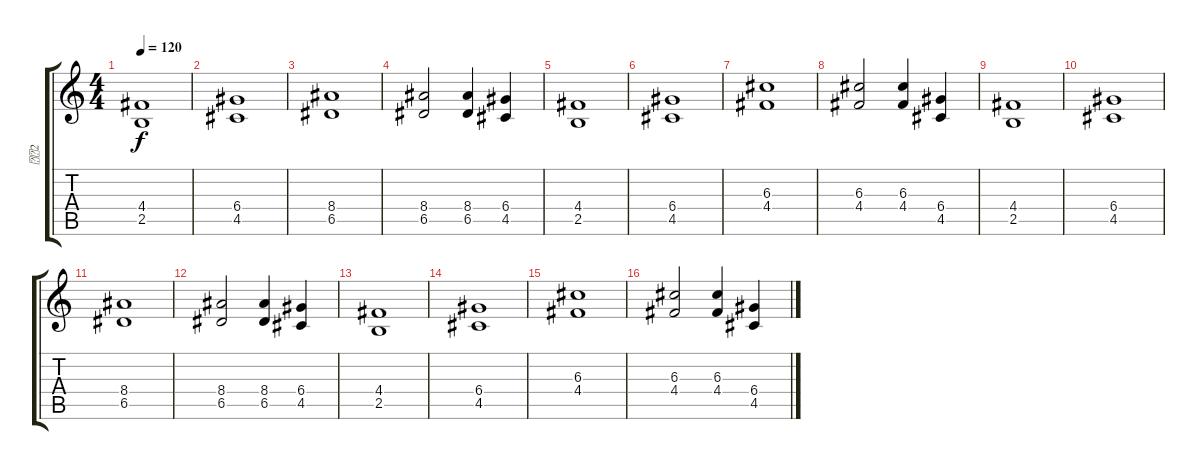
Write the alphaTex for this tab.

\track ("2" "2") {instrument distortionguitar}
\staff {score tabs}
\tuning (E4 B3 G3 D3 A2 E2) {hide}
\ts (4 4)
\tempo 120
\clef g2
\ks c
(4.4 2.5).1{dy f} |
(6.4 4.5).1 |
(8.4 6.5).1 |
(8.4 6.5).2 (8.4 6.5).4 (6.4 4.5).4 |
(4.4 2.5).1 |
(6.4 4.5).1 |
(6.3 4.4).1 |
(6.3 4.4).2 (6.3 4.4).4 (6.4 4.5).4 |
(4.4 2.5).1 |
(6.4 4.5).1 |
(8.4 6.5).1 |
(8.4 6.5).2 (8.4 6.5).4 (6.4 4.5).4 |
(4.4 2.5).1 |
(6.4 4.5).1 |
(6.3 4.4).1 |
(6.3 4.4).2 (6.3 4.4).4 (6.4 4.5).4
